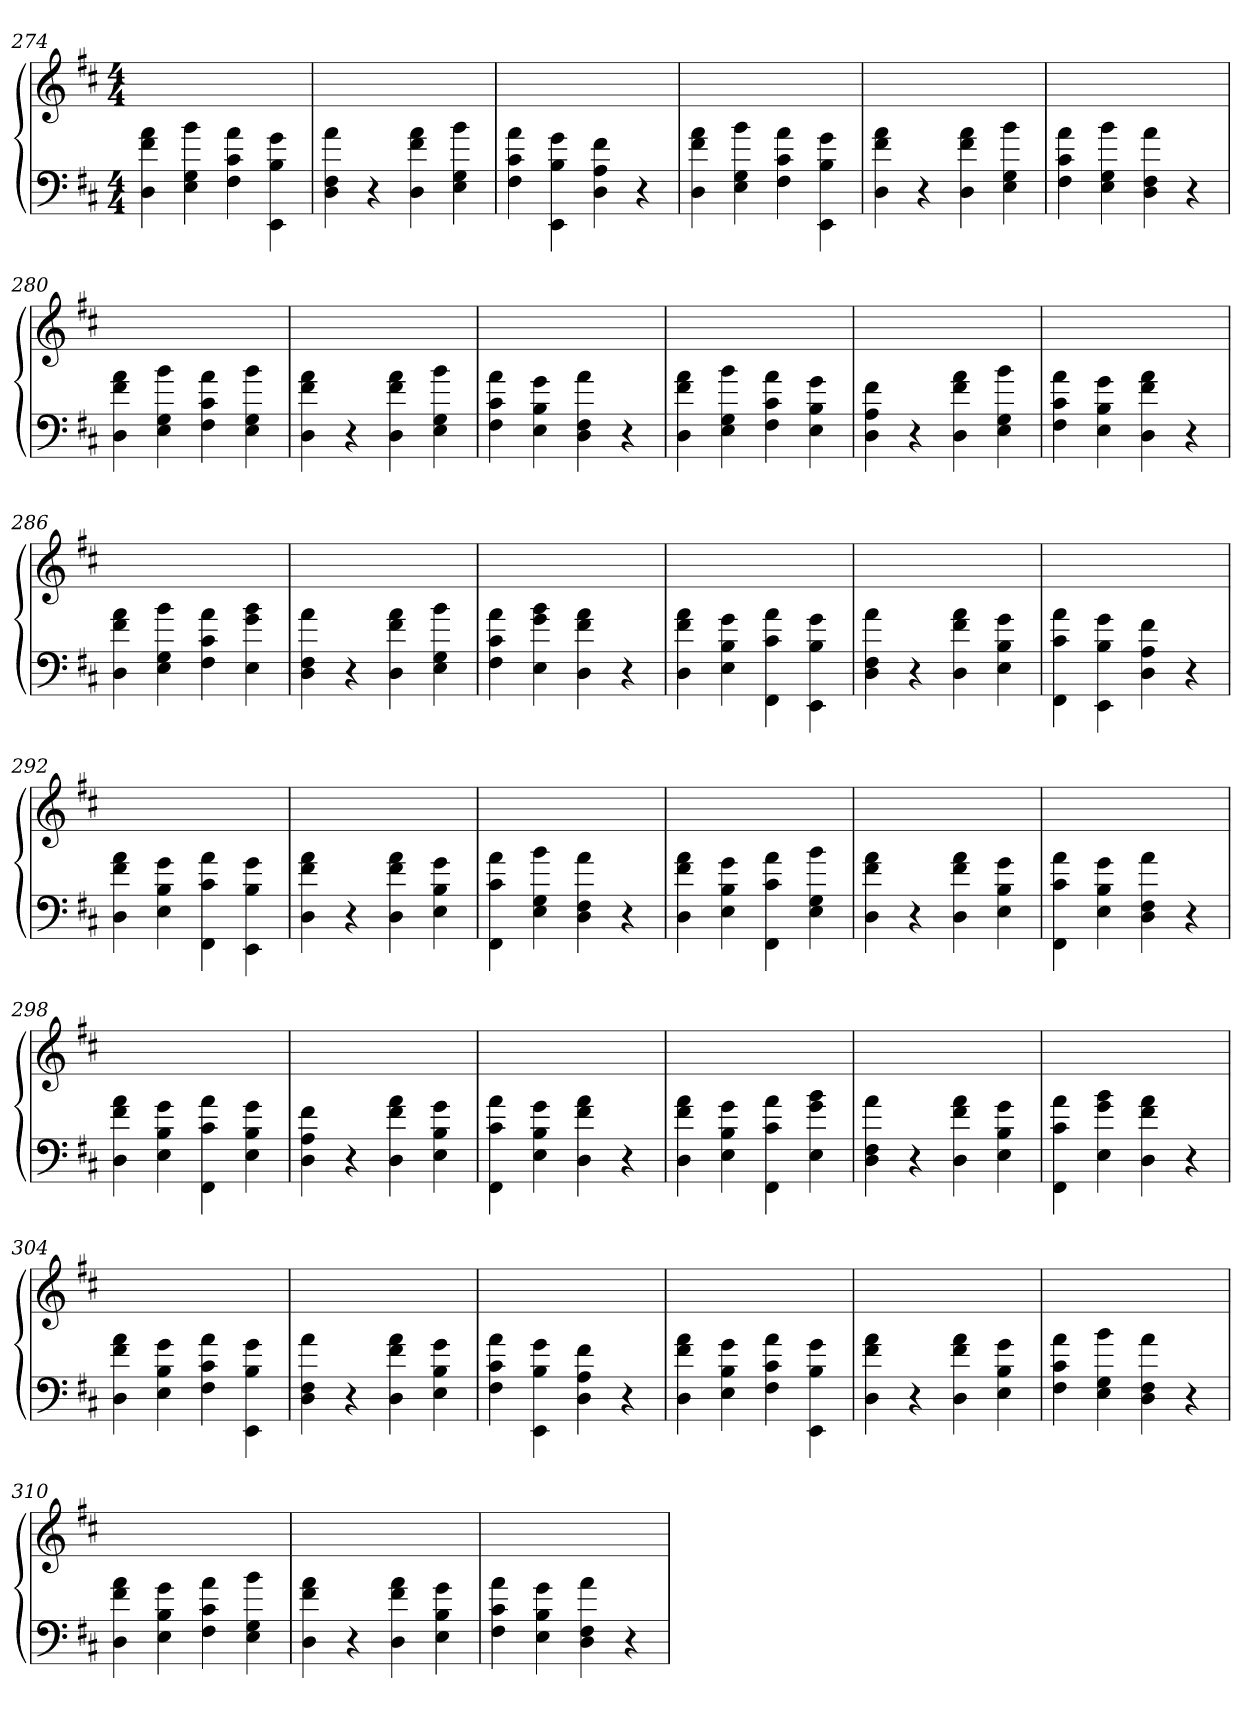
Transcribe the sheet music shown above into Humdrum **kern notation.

**kern	**kern
*part2	*part1
*staff2	*staff1
*clefF4	*clefG2
*k[f#c#]	*k[f#c#]
*D:	*D:
*M4/4	*M4/4
=274	=274
4D 4f# 4a	1ryy
4E 4G 4b	.
4F# 4c# 4a	.
4EE 4B 4g	.
=275	=275
4D 4F# 4a	1ryy
4r	.
4D 4f# 4a	.
4E 4G 4b	.
=276	=276
4F# 4c# 4a	1ryy
4EE 4B 4g	.
4D 4A 4f#	.
4r	.
=277	=277
4D 4f# 4a	1ryy
4E 4G 4b	.
4F# 4c# 4a	.
4EE 4B 4g	.
=278	=278
4D 4f# 4a	1ryy
4r	.
4D 4f# 4a	.
4E 4G 4b	.
=279	=279
4F# 4c# 4a	1ryy
4E 4G 4b	.
4D 4F# 4a	.
4r	.
=280	=280
4D 4f# 4a	1ryy
4E 4G 4b	.
4F# 4c# 4a	.
4E 4G 4b	.
=281	=281
4D 4f# 4a	1ryy
4r	.
4D 4f# 4a	.
4E 4G 4b	.
=282	=282
4F# 4c# 4a	1ryy
4E 4B 4g	.
4D 4F# 4a	.
4r	.
=283	=283
4D 4f# 4a	1ryy
4E 4G 4b	.
4F# 4c# 4a	.
4E 4B 4g	.
=284	=284
4D 4A 4f#	1ryy
4r	.
4D 4f# 4a	.
4E 4G 4b	.
=285	=285
4F# 4c# 4a	1ryy
4E 4B 4g	.
4D 4f# 4a	.
4r	.
=286	=286
4D 4f# 4a	1ryy
4E 4G 4b	.
4F# 4c# 4a	.
4E 4g 4b	.
=287	=287
4D 4F# 4a	1ryy
4r	.
4D 4f# 4a	.
4E 4G 4b	.
=288	=288
4F# 4c# 4a	1ryy
4E 4g 4b	.
4D 4f# 4a	.
4r	.
=289	=289
4D 4f# 4a	1ryy
4E 4B 4g	.
4FF# 4c# 4a	.
4EE 4B 4g	.
=290	=290
4D 4F# 4a	1ryy
4r	.
4D 4f# 4a	.
4E 4B 4g	.
=291	=291
4FF# 4c# 4a	1ryy
4EE 4B 4g	.
4D 4A 4f#	.
4r	.
=292	=292
4D 4f# 4a	1ryy
4E 4B 4g	.
4FF# 4c# 4a	.
4EE 4B 4g	.
=293	=293
4D 4f# 4a	1ryy
4r	.
4D 4f# 4a	.
4E 4B 4g	.
=294	=294
4FF# 4c# 4a	1ryy
4E 4G 4b	.
4D 4F# 4a	.
4r	.
=295	=295
4D 4f# 4a	1ryy
4E 4B 4g	.
4FF# 4c# 4a	.
4E 4G 4b	.
=296	=296
4D 4f# 4a	1ryy
4r	.
4D 4f# 4a	.
4E 4B 4g	.
=297	=297
4FF# 4c# 4a	1ryy
4E 4B 4g	.
4D 4F# 4a	.
4r	.
=298	=298
4D 4f# 4a	1ryy
4E 4B 4g	.
4FF# 4c# 4a	.
4E 4B 4g	.
=299	=299
4D 4A 4f#	1ryy
4r	.
4D 4f# 4a	.
4E 4B 4g	.
=300	=300
4FF# 4c# 4a	1ryy
4E 4B 4g	.
4D 4f# 4a	.
4r	.
=301	=301
4D 4f# 4a	1ryy
4E 4B 4g	.
4FF# 4c# 4a	.
4E 4g 4b	.
=302	=302
4D 4F# 4a	1ryy
4r	.
4D 4f# 4a	.
4E 4B 4g	.
=303	=303
4FF# 4c# 4a	1ryy
4E 4g 4b	.
4D 4f# 4a	.
4r	.
=304	=304
4D 4f# 4a	1ryy
4E 4B 4g	.
4F# 4c# 4a	.
4EE 4B 4g	.
=305	=305
4D 4F# 4a	1ryy
4r	.
4D 4f# 4a	.
4E 4B 4g	.
=306	=306
4F# 4c# 4a	1ryy
4EE 4B 4g	.
4D 4A 4f#	.
4r	.
=307	=307
4D 4f# 4a	1ryy
4E 4B 4g	.
4F# 4c# 4a	.
4EE 4B 4g	.
=308	=308
4D 4f# 4a	1ryy
4r	.
4D 4f# 4a	.
4E 4B 4g	.
=309	=309
4F# 4c# 4a	1ryy
4E 4G 4b	.
4D 4F# 4a	.
4r	.
=310	=310
4D 4f# 4a	1ryy
4E 4B 4g	.
4F# 4c# 4a	.
4E 4G 4b	.
=311	=311
4D 4f# 4a	1ryy
4r	.
4D 4f# 4a	.
4E 4B 4g	.
=312	=312
4F# 4c# 4a	1ryy
4E 4B 4g	.
4D 4F# 4a	.
4r	.
=	=
*-	*-
